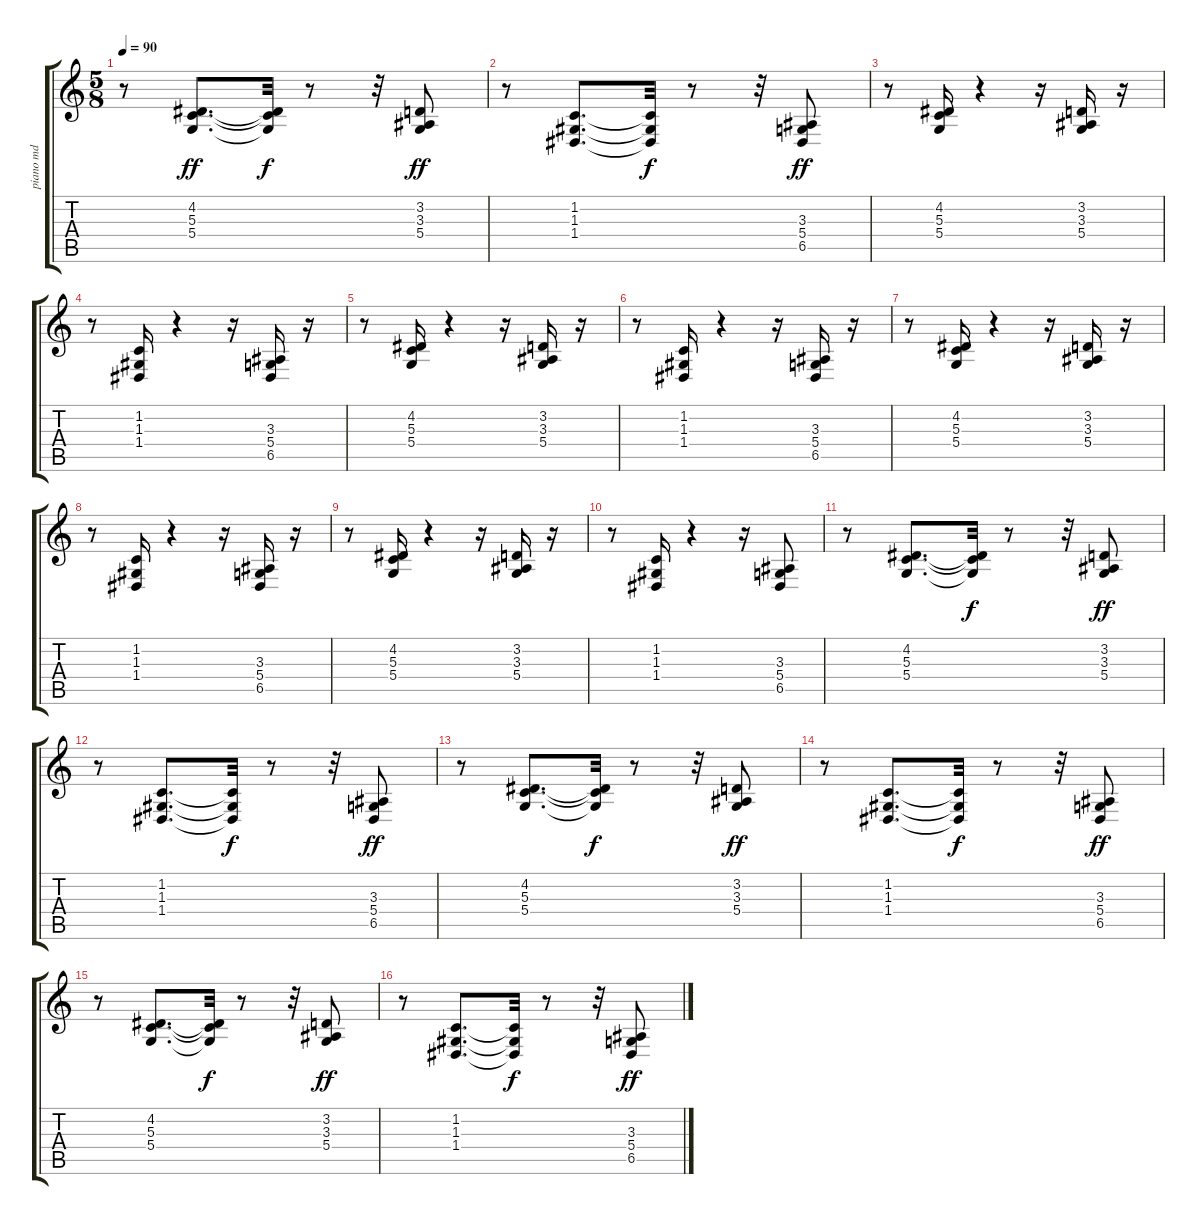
\track ("piano md" "piano md") {instrument acousticgrandpiano}
\staff {score tabs}
\tuning (E4 B3 G3 D3 A2 E2) {hide}
\ts (5 8)
\tempo 90
\clef g2
\ks c
r.8{dy ff} (4.2 5.3 5.4).8{d} (4.2{t} 5.3{t} 5.4{t}).32{dy f} r.8 r.32 (3.2 3.3 5.4).8{dy ff} |
r.8 (1.2 1.3 1.4).8{d} (1.2{t} 1.3{t} 1.4{t}).32{dy f} r.8 r.32 (3.3 5.4 6.5).8{dy ff} |
r.8 (4.2 5.3 5.4).16 r.4 r.16 (3.2 3.3 5.4).16 r.16 |
r.8 (1.2 1.3 1.4).16 r.4 r.16 (3.3 5.4 6.5).16 r.16 |
r.8 (4.2 5.3 5.4).16 r.4 r.16 (3.2 3.3 5.4).16 r.16 |
r.8 (1.2 1.3 1.4).16 r.4 r.16 (3.3 5.4 6.5).16 r.16 |
r.8 (4.2 5.3 5.4).16 r.4 r.16 (3.2 3.3 5.4).16 r.16 |
r.8 (1.2 1.3 1.4).16 r.4 r.16 (3.3 5.4 6.5).16 r.16 |
r.8 (4.2 5.3 5.4).16 r.4 r.16 (3.2 3.3 5.4).16 r.16 |
r.8 (1.2 1.3 1.4).16 r.4 r.16 (3.3 5.4 6.5).8 |
r.8 (4.2 5.3 5.4).8{d} (4.2{t} 5.3{t} 5.4{t}).32{dy f} r.8 r.32 (3.2 3.3 5.4).8{dy ff} |
r.8 (1.2 1.3 1.4).8{d} (1.2{t} 1.3{t} 1.4{t}).32{dy f} r.8 r.32 (3.3 5.4 6.5).8{dy ff} |
r.8 (4.2 5.3 5.4).8{d} (4.2{t} 5.3{t} 5.4{t}).32{dy f} r.8 r.32 (3.2 3.3 5.4).8{dy ff} |
r.8 (1.2 1.3 1.4).8{d} (1.2{t} 1.3{t} 1.4{t}).32{dy f} r.8 r.32 (3.3 5.4 6.5).8{dy ff} |
r.8 (4.2 5.3 5.4).8{d} (4.2{t} 5.3{t} 5.4{t}).32{dy f} r.8 r.32 (3.2 3.3 5.4).8{dy ff} |
r.8 (1.2 1.3 1.4).8{d} (1.2{t} 1.3{t} 1.4{t}).32{dy f} r.8 r.32 (3.3 5.4 6.5).8{dy ff}
